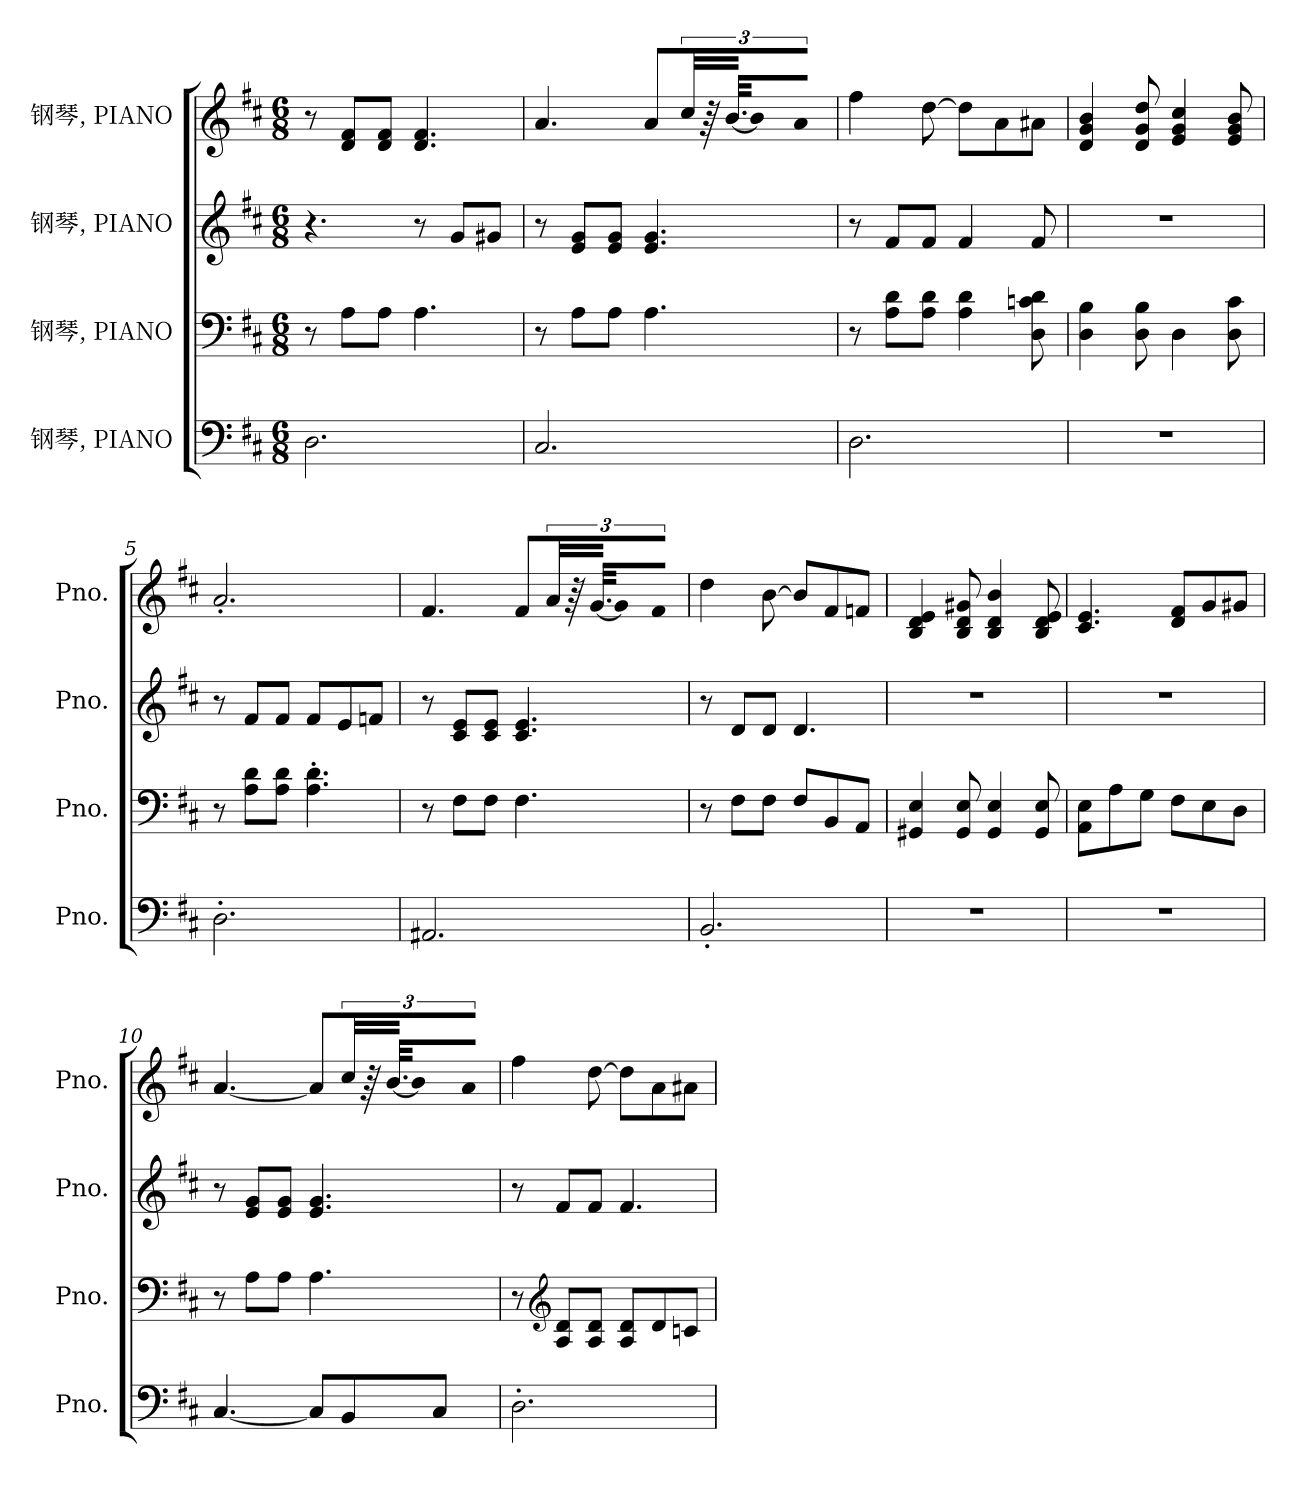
**kern	**kern	**kern	**kern
*part4	*part3	*part2	*part1
*staff4	*staff3	*staff2	*staff1
*I"钢琴, PIANO	*I"钢琴, PIANO	*I"钢琴, PIANO	*I"钢琴, PIANO
*I'Pno.	*I'Pno.	*I'Pno.	*I'Pno.
*clefF4	*clefF4	*clefG2	*clefG2
*k[f#c#]	*k[f#c#]	*k[f#c#]	*k[f#c#]
*M6/8	*M6/8	*M6/8	*M6/8
*MM90	*MM90	*MM90	*MM90
=1	=1	=1	=1
2.D\	8r	4.r	8r
.	8A\L	.	8d/ 8f#/L
.	8A\J	.	8d/ 8f#/J
.	4.A\	8r	4.d/ 4.f#/
.	.	8g/L	.
.	.	8g#X/J	.
=2	=2	=2	=2
2.C#/	8r	8r	4.a/
.	8A\L	8e/ 8g/L	.
.	8A\J	8e/ 8g/J	.
.	4.A\	4.e/ 4.g/	8a\L
.	.	.	48cc#\Jkk
.	.	.	96r
.	.	.	[48.b/KLL
.	.	.	16b/J]
.	.	.	8a/J
=3	=3	=3	=3
2.D\	8r	8r	4ff#\
.	8A\ 8d\L	8f#/L	.
.	8A\ 8d\J	8f#/J	[8dd\
.	4A\ 4d\	4f#/	8dd\L]
.	.	.	8a\
.	8D\ 8cn\ 8d\	8f#/	8a#X\J
=4	=4	=4	=4
2.r	4D\ 4B\	2.r	4d/ 4g/ 4b/
.	8D\ 8B\	.	8d/ 8g/ 8dd/
.	4D\	.	4e/ 4g/ 4cc#/
.	8D\ 8c#\	.	8e/ 8g/ 8b/
!!LO:LB:g=z
=5	=5	=5	=5
2.D'\	8r	8r	2.a'/
.	8A\ 8d\L	8f#/L	.
.	8A\ 8d\J	8f#/J	.
.	4.A\' 4.d\'	8f#/L	.
.	.	8e/	.
.	.	8fn/J	.
=6	=6	=6	=6
2.AA#X/	8r	8r	4.f#/
.	8F#\L	8c#/ 8e/L	.
.	8F#\J	8c#/ 8e/J	.
.	4.F#\	4.c#/ 4.e/	8f#/L
.	.	.	48a/Jkk
.	.	.	96r
.	.	.	[48.g/KLL
.	.	.	16g/J]
.	.	.	8f#/J
=7	=7	=7	=7
2.BB'/	8r	8r	4dd\
.	8F#\L	8d/L	.
.	8F#\J	8d/J	[8b\
.	8F#/L	4.d/	8b/L]
.	8BB/	.	8f#/
.	8AA/J	.	8fn/J
=8	=8	=8	=8
2.r	4GG#X/ 4E/	2.r	4B/ 4d/ 4e/
.	8GG#/ 8E/	.	8B/ 8d/ 8g#X/
.	4GG#/ 4E/	.	4B/ 4d/ 4b/
.	8GG#/ 8E/	.	8B/ 8d/ 8e/
=9	=9	=9	=9
2.r	8AA\ 8E\L	2.r	4.c#/ 4.e/
.	8A\	.	.
.	8G\J	.	.
.	8F#\L	.	8d/ 8f#/L
.	8E\	.	8g/
.	8D\J	.	8g#X/J
!!LO:LB:g=z
=10	=10	=10	=10
[4.C#/	8r	8r	[4.a/
.	8A\L	8e/ 8g/L	.
.	8A\J	8e/ 8g/J	.
8C#/L]	4.A\	4.e/ 4.g/	8a\L]
8BB/	.	.	48cc#\Jkk
.	.	.	96r
.	.	.	[48.b/KLL
.	.	.	16b/J]
8C#/J	.	.	8a/J
=11	=11	=11	=11
2.D'\	8r	8r	4ff#\
*	*clefG2	*	*
.	8A/ 8d/L	8f#/L	.
.	8A/ 8d/J	8f#/J	[8dd\
.	8A/ 8d/L	4.f#/	8dd\L]
.	8d/	.	8a\
.	8cn/J	.	8a#X\J
=	=	=	=
*-	*-	*-	*-
